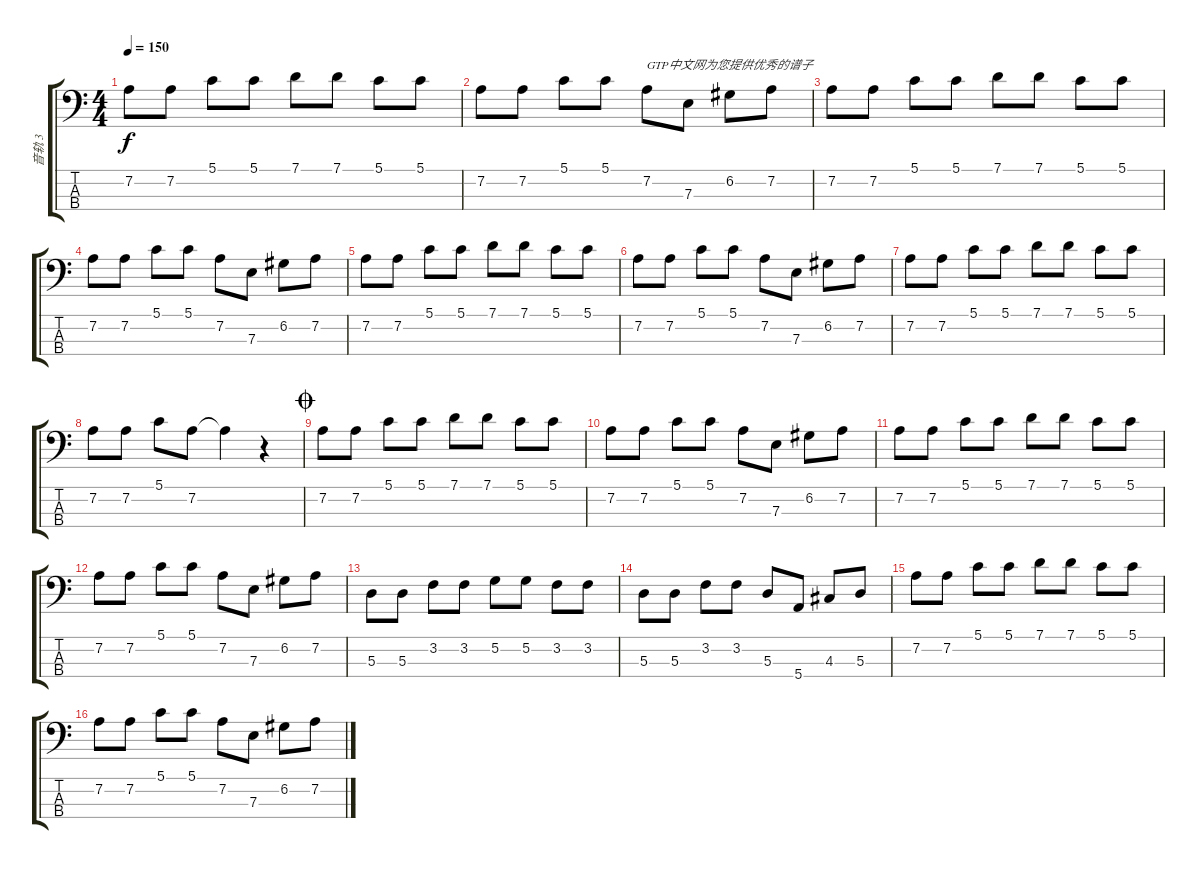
\track ("音轨 3" "音轨 3") {instrument electricbassfinger}
\staff {score tabs}
\tuning (G2 D2 A1 E1) {hide}
\ts (4 4)
\tempo 150
\clef f4
\ks c
7.2.8{dy f} 7.2.8 5.1.8 5.1.8 7.1.8 7.1.8 5.1.8 5.1.8 |
7.2.8 7.2.8 5.1.8 5.1.8 7.2.8{txt "GTP中文网为您提供优秀的谱子"} 7.3.8 6.2.8 7.2.8 |
7.2.8 7.2.8 5.1.8 5.1.8 7.1.8 7.1.8 5.1.8 5.1.8 |
7.2.8 7.2.8 5.1.8 5.1.8 7.2.8 7.3.8 6.2.8 7.2.8 |
7.2.8 7.2.8 5.1.8 5.1.8 7.1.8 7.1.8 5.1.8 5.1.8 |
7.2.8 7.2.8 5.1.8 5.1.8 7.2.8 7.3.8 6.2.8 7.2.8 |
7.2.8 7.2.8 5.1.8 5.1.8 7.1.8 7.1.8 5.1.8 5.1.8 |
7.2.8 7.2.8 5.1.8 7.2.8 7.2{t}.4 r.4 |
\jump coda
7.2.8 7.2.8 5.1.8 5.1.8 7.1.8 7.1.8 5.1.8 5.1.8 |
7.2.8 7.2.8 5.1.8 5.1.8 7.2.8 7.3.8 6.2.8 7.2.8 |
7.2.8 7.2.8 5.1.8 5.1.8 7.1.8 7.1.8 5.1.8 5.1.8 |
7.2.8 7.2.8 5.1.8 5.1.8 7.2.8 7.3.8 6.2.8 7.2.8 |
5.3.8 5.3.8 3.2.8 3.2.8 5.2.8 5.2.8 3.2.8 3.2.8 |
5.3.8 5.3.8 3.2.8 3.2.8 5.3.8 5.4.8 4.3.8 5.3.8 |
7.2.8 7.2.8 5.1.8 5.1.8 7.1.8 7.1.8 5.1.8 5.1.8 |
7.2.8 7.2.8 5.1.8 5.1.8 7.2.8 7.3.8 6.2.8 7.2.8
